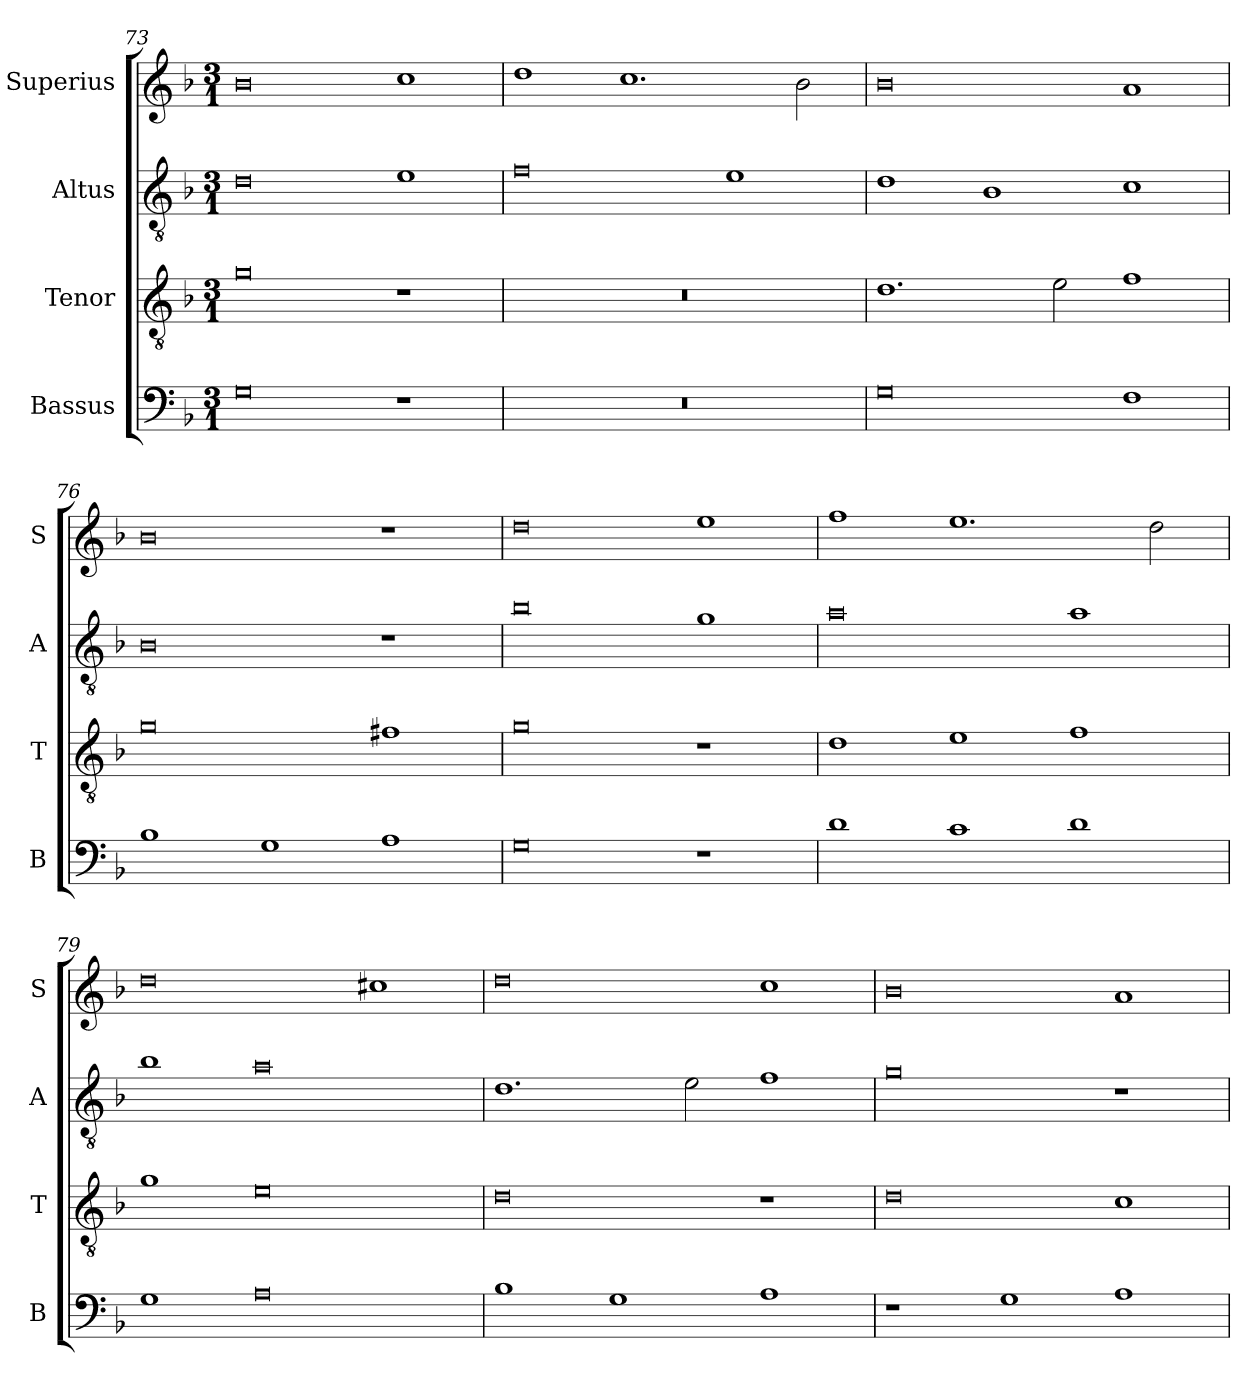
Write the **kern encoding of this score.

**kern	**kern	**kern	**kern
*part4	*part3	*part2	*part1
*staff4	*staff3	*staff2	*staff1
*I"Bassus	*I"Tenor	*I"Altus	*I"Superius
*I'B	*I'T	*I'A	*I'S
*clefF4	*clefGv2	*clefGv2	*clefG2
*k[b-]	*k[b-]	*k[b-]	*k[b-]
*F:	*F:	*F:	*F:
*M3/1	*M3/1	*M3/1	*M3/1
=73	=73	=73	=73
0G	0g	0d	0b-
1r	1r	1e	1cc
=74	=74	=74	=74
0.r	0.r	0f	1dd
.	.	.	1.cc
.	.	1e	.
.	.	.	2b-
=75	=75	=75	=75
0G	1.d	1d	0b-
.	.	1B-	.
.	2e	.	.
1F	1f	1c	1a
=76	=76	=76	=76
1B-	0g	0B-	0b-
1G	.	.	.
1A	1f#X	1r	1r
=77	=77	=77	=77
0G	0g	0b-	0dd
1r	1r	1g	1ee
=78	=78	=78	=78
1d	1d	0a	1ff
1c	1e	.	1.ee
1d	1f	1a	.
.	.	.	2dd
=79	=79	=79	=79
1G	1g	1b-	0dd
0A	0e	0a	.
.	.	.	1cc#X
=80	=80	=80	=80
1B-	0d	1.d	0dd
1G	.	.	.
.	.	2e	.
1A	1r	1f	1cc
=81	=81	=81	=81
1r	0d	0g	0b-
1G	.	.	.
1A	1c	1r	1a
=	=	=	=
*-	*-	*-	*-
